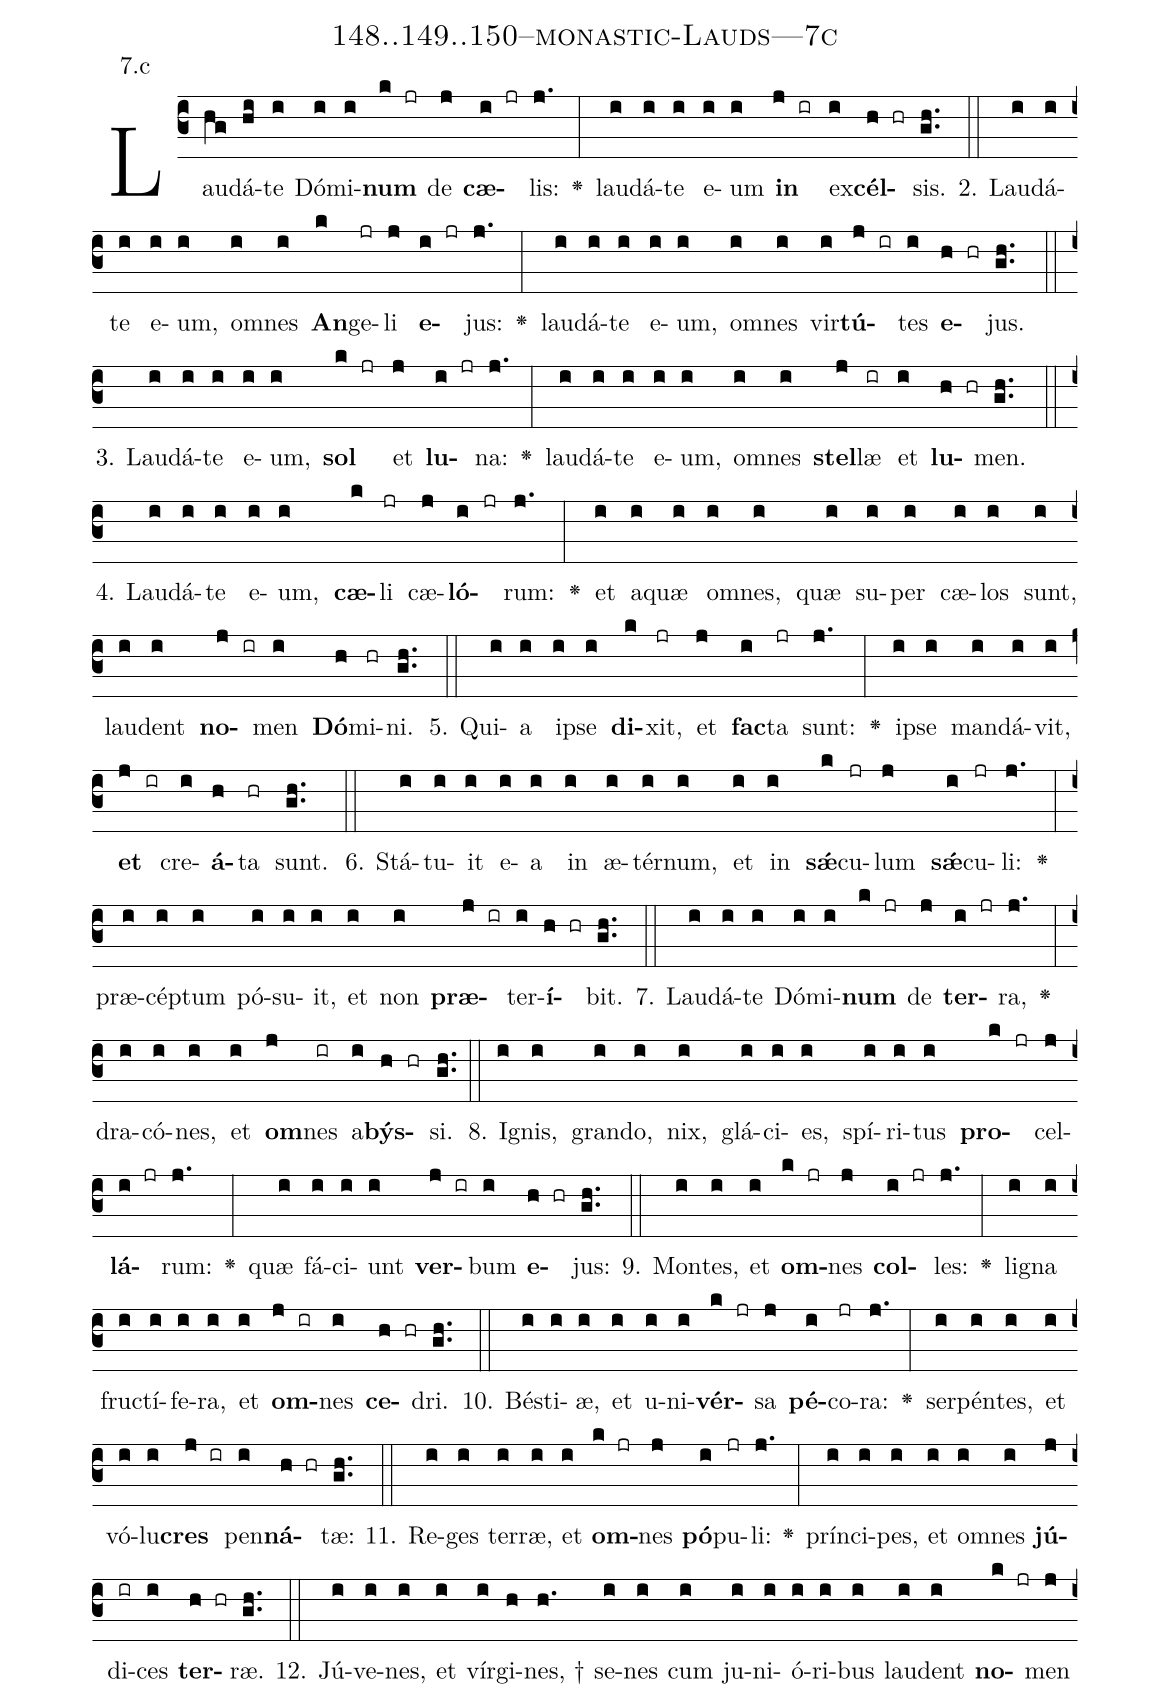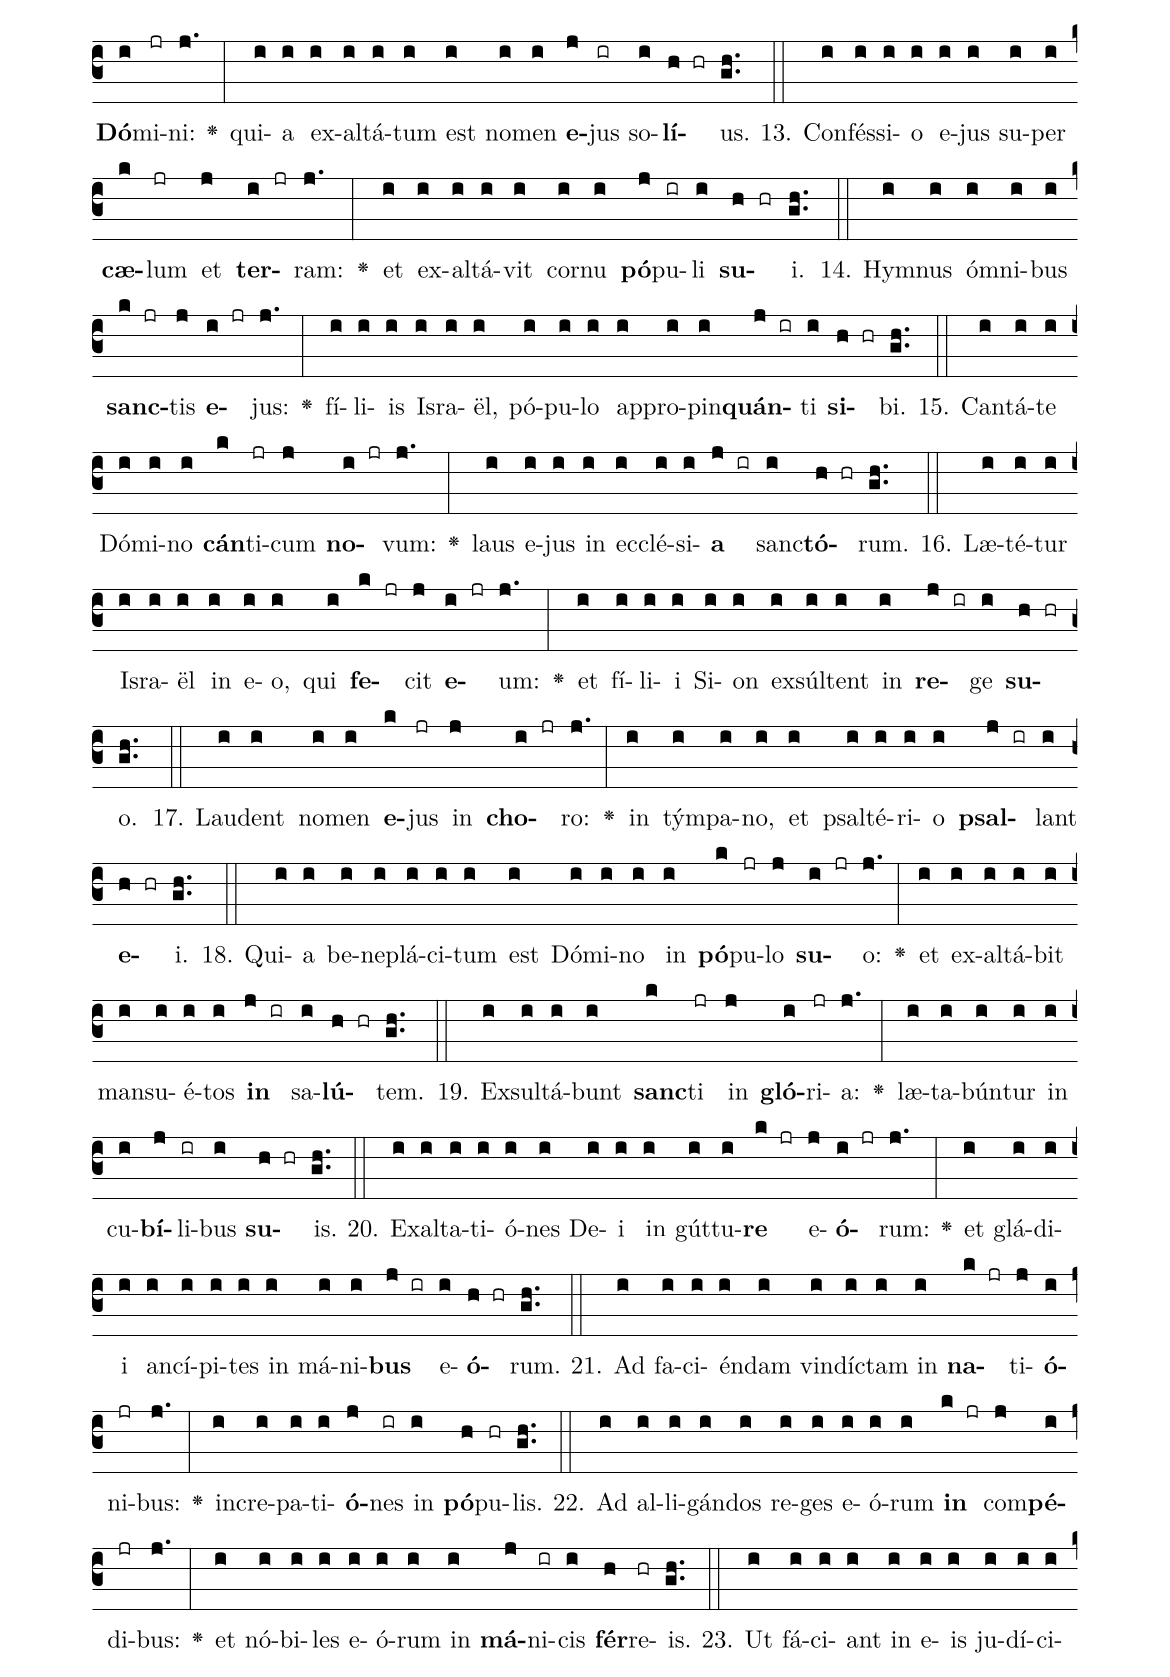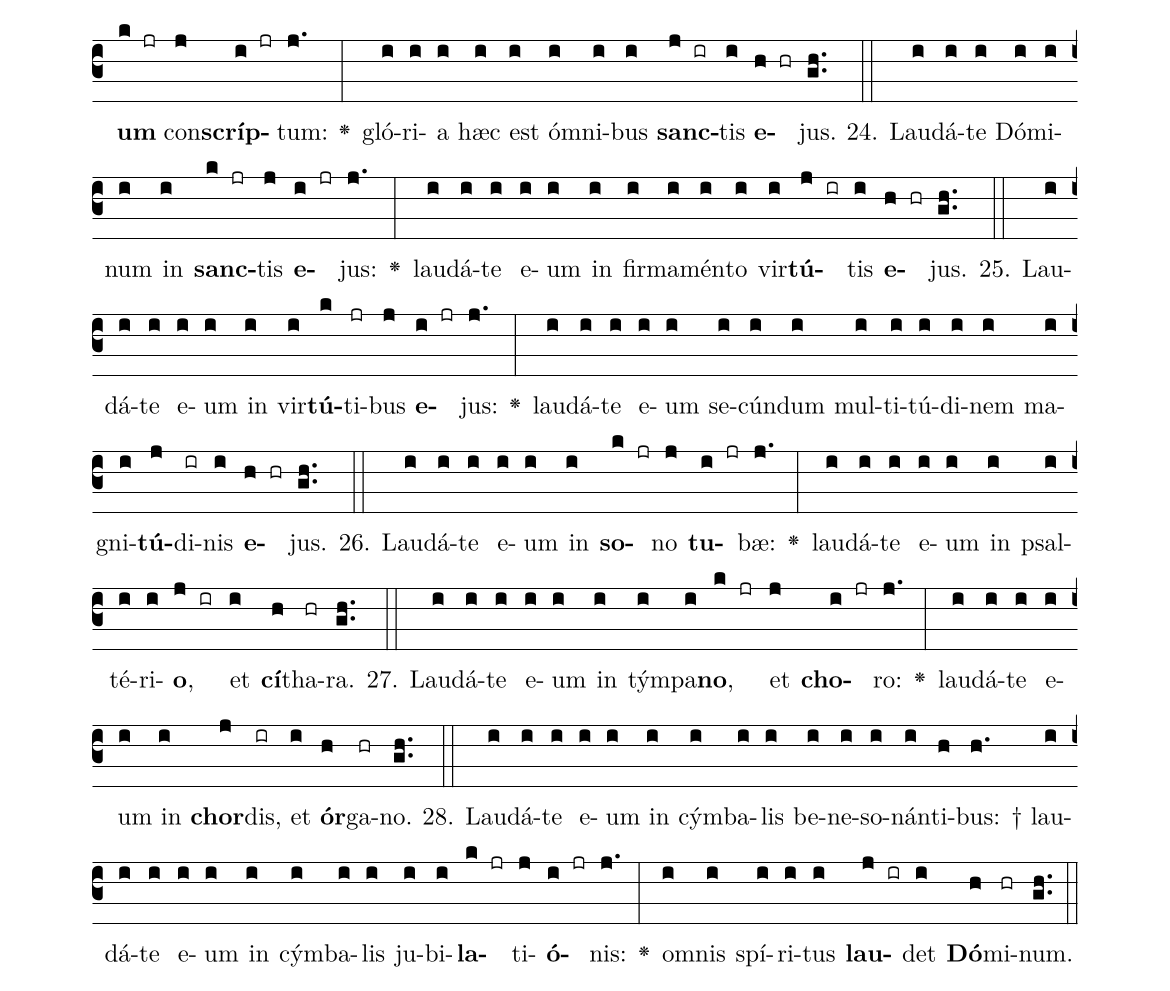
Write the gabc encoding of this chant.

name: 148..149..150--monastic-Lauds---7c;
annotation: 7.c;
%%
(c3)Lau(hg)dá(hi)te(i) Dó(i)mi(i)<b>num</b>(k jr) de(j) <b>cæ</b>(i jr)lis:(j.) <v>\greheightstar</v>(:) lau(i)dá(i)te(i) e(i)um(i) <b>in</b>(j ir) ex(i)<b>cél</b>(h hr)sis.(gh..) (::)
2. Lau(i)dá(i)te(i) e(i)um,(i) om(i)nes(i) <b>An</b>(k)ge(jr)li(j) <b>e</b>(i jr)jus:(j.) <v>\greheightstar</v>(:) lau(i)dá(i)te(i) e(i)um,(i) om(i)nes(i) vir(i)<b>tú</b>(j ir)tes(i) <b>e</b>(h hr)jus.(gh..) (::)
3. Lau(i)dá(i)te(i) e(i)um,(i) <b>sol</b>(k jr) et(j) <b>lu</b>(i jr)na:(j.) <v>\greheightstar</v>(:) lau(i)dá(i)te(i) e(i)um,(i) om(i)nes(i) <b>stel</b>(j)læ(ir) et(i) <b>lu</b>(h hr)men.(gh..) (::)
4. Lau(i)dá(i)te(i) e(i)um,(i) <b>cæ</b>(k)li(jr) cæ(j)<b>ló</b>(i jr)rum:(j.) <v>\greheightstar</v>(:) et(i) a(i)quæ(i) om(i)nes,(i) quæ(i) su(i)per(i) cæ(i)los(i) sunt,(i) lau(i)dent(i) <b>no</b>(j ir)men(i) <b>Dó</b>(h)mi(hr)ni.(gh..) (::)
5. Qui(i)a(i) ip(i)se(i) <b>di</b>(k)xit,(jr) et(j) <b>fac</b>(i)ta(jr) sunt:(j.) <v>\greheightstar</v>(:) ip(i)se(i) man(i)dá(i)vit,(i) <b>et</b>(j ir) cre(i)<b>á</b>(h)ta(hr) sunt.(gh..) (::)
6. Stá(i)tu(i)it(i) e(i)a(i) in(i) æ(i)tér(i)num,(i) et(i) in(i) <b>sǽ</b>(k)cu(jr)lum(j) <b>sǽ</b>(i)cu(jr)li:(j.) <v>\greheightstar</v>(:) præ(i)cép(i)tum(i) pó(i)su(i)it,(i) et(i) non(i) <b>præ</b>(j ir)ter(i)<b>í</b>(h hr)bit.(gh..) (::)
7. Lau(i)dá(i)te(i) Dó(i)mi(i)<b>num</b>(k jr) de(j) <b>ter</b>(i jr)ra,(j.) <v>\greheightstar</v>(:) dra(i)có(i)nes,(i) et(i) <b>om</b>(j)nes(ir) a(i)<b>býs</b>(h hr)si.(gh..) (::)
8. I(i)gnis,(i) gran(i)do,(i) nix,(i) glá(i)ci(i)es,(i) spí(i)ri(i)tus(i) <b>pro</b>(k jr)cel(j)<b>lá</b>(i jr)rum:(j.) <v>\greheightstar</v>(:) quæ(i) fá(i)ci(i)unt(i) <b>ver</b>(j ir)bum(i) <b>e</b>(h hr)jus:(gh..) (::)
9. Mon(i)tes,(i) et(i) <b>om</b>(k jr)nes(j) <b>col</b>(i jr)les:(j.) <v>\greheightstar</v>(:) li(i)gna(i) fruc(i)tí(i)fe(i)ra,(i) et(i) <b>om</b>(j ir)nes(i) <b>ce</b>(h hr)dri.(gh..) (::)
10. Bés(i)ti(i)æ,(i) et(i) u(i)ni(i)<b>vér</b>(k jr)sa(j) <b>pé</b>(i)co(jr)ra:(j.) <v>\greheightstar</v>(:) ser(i)pén(i)tes,(i) et(i) vó(i)lu(i)<b>cres</b>(j ir) pen(i)<b>ná</b>(h hr)tæ:(gh..) (::)
11. Re(i)ges(i) ter(i)ræ,(i) et(i) <b>om</b>(k jr)nes(j) <b>pó</b>(i)pu(jr)li:(j.) <v>\greheightstar</v>(:) prín(i)ci(i)pes,(i) et(i) om(i)nes(i) <b>jú</b>(j)di(ir)ces(i) <b>ter</b>(h hr)ræ.(gh..) (::)
12. Jú(i)ve(i)nes,(i) et(i) vír(i)gi(h)nes, †(h.) se(i)nes(i) cum(i) ju(i)ni(i)ó(i)ri(i)bus(i) lau(i)dent(i) <b>no</b>(k jr)men(j) <b>Dó</b>(i)mi(jr)ni:(j.) <v>\greheightstar</v>(:) qui(i)a(i) ex(i)al(i)tá(i)tum(i) est(i) no(i)men(i) <b>e</b>(j)jus(ir) so(i)<b>lí</b>(h hr)us.(gh..) (::)
13. Con(i)fés(i)si(i)o(i) e(i)jus(i) su(i)per(i) <b>cæ</b>(k)lum(jr) et(j) <b>ter</b>(i jr)ram:(j.) <v>\greheightstar</v>(:) et(i) ex(i)al(i)tá(i)vit(i) cor(i)nu(i) <b>pó</b>(j)pu(ir)li(i) <b>su</b>(h hr)i.(gh..) (::)
14. Hym(i)nus(i) óm(i)ni(i)bus(i) <b>sanc</b>(k jr)tis(j) <b>e</b>(i jr)jus:(j.) <v>\greheightstar</v>(:) fí(i)li(i)is(i) Is(i)ra(i)ël,(i) pó(i)pu(i)lo(i) ap(i)pro(i)pin(i)<b>quán</b>(j ir)ti(i) <b>si</b>(h hr)bi.(gh..) (::)
15. Can(i)tá(i)te(i) Dó(i)mi(i)no(i) <b>cán</b>(k)ti(jr)cum(j) <b>no</b>(i jr)vum:(j.) <v>\greheightstar</v>(:) laus(i) e(i)jus(i) in(i) ec(i)clé(i)si(i)<b>a</b>(j ir) sanc(i)<b>tó</b>(h hr)rum.(gh..) (::)
16. Læ(i)té(i)tur(i) Is(i)ra(i)ël(i) in(i) e(i)o,(i) qui(i) <b>fe</b>(k jr)cit(j) <b>e</b>(i jr)um:(j.) <v>\greheightstar</v>(:) et(i) fí(i)li(i)i(i) Si(i)on(i) ex(i)súl(i)tent(i) in(i) <b>re</b>(j ir)ge(i) <b>su</b>(h hr)o.(gh..) (::)
17. Lau(i)dent(i) no(i)men(i) <b>e</b>(k)jus(jr) in(j) <b>cho</b>(i jr)ro:(j.) <v>\greheightstar</v>(:) in(i) tým(i)pa(i)no,(i) et(i) psal(i)té(i)ri(i)o(i) <b>psal</b>(j ir)lant(i) <b>e</b>(h hr)i.(gh..) (::)
18. Qui(i)a(i) be(i)ne(i)plá(i)ci(i)tum(i) est(i) Dó(i)mi(i)no(i) in(i) <b>pó</b>(k)pu(jr)lo(j) <b>su</b>(i jr)o:(j.) <v>\greheightstar</v>(:) et(i) ex(i)al(i)tá(i)bit(i) man(i)su(i)é(i)tos(i) <b>in</b>(j ir) sa(i)<b>lú</b>(h hr)tem.(gh..) (::)
19. Ex(i)sul(i)tá(i)bunt(i) <b>sanc</b>(k)ti(jr) in(j) <b>gló</b>(i)ri(jr)a:(j.) <v>\greheightstar</v>(:) læ(i)ta(i)bún(i)tur(i) in(i) cu(i)<b>bí</b>(j)li(ir)bus(i) <b>su</b>(h hr)is.(gh..) (::)
20. Ex(i)al(i)ta(i)ti(i)ó(i)nes(i) De(i)i(i) in(i) gút(i)tu(i)<b>re</b>(k jr) e(j)<b>ó</b>(i jr)rum:(j.) <v>\greheightstar</v>(:) et(i) glá(i)di(i)i(i) an(i)cí(i)pi(i)tes(i) in(i) má(i)ni(i)<b>bus</b>(j ir) e(i)<b>ó</b>(h hr)rum.(gh..) (::)
21. Ad(i) fa(i)ci(i)én(i)dam(i) vin(i)díc(i)tam(i) in(i) <b>na</b>(k jr)ti(j)<b>ó</b>(i)ni(jr)bus:(j.) <v>\greheightstar</v>(:) in(i)cre(i)pa(i)ti(i)<b>ó</b>(j)nes(ir) in(i) <b>pó</b>(h)pu(hr)lis.(gh..) (::)
22. Ad(i) al(i)li(i)gán(i)dos(i) re(i)ges(i) e(i)ó(i)rum(i) <b>in</b>(k jr) com(j)<b>pé</b>(i)di(jr)bus:(j.) <v>\greheightstar</v>(:) et(i) nó(i)bi(i)les(i) e(i)ó(i)rum(i) in(i) <b>má</b>(j)ni(ir)cis(i) <b>fér</b>(h)re(hr)is.(gh..) (::)
23. Ut(i) fá(i)ci(i)ant(i) in(i) e(i)is(i) ju(i)dí(i)ci(i)<b>um</b>(k jr) con(j)<b>scríp</b>(i jr)tum:(j.) <v>\greheightstar</v>(:) gló(i)ri(i)a(i) hæc(i) est(i) óm(i)ni(i)bus(i) <b>sanc</b>(j ir)tis(i) <b>e</b>(h hr)jus.(gh..) (::)
24. Lau(i)dá(i)te(i) Dó(i)mi(i)num(i) in(i) <b>sanc</b>(k jr)tis(j) <b>e</b>(i jr)jus:(j.) <v>\greheightstar</v>(:) lau(i)dá(i)te(i) e(i)um(i) in(i) fir(i)ma(i)mén(i)to(i) vir(i)<b>tú</b>(j ir)tis(i) <b>e</b>(h hr)jus.(gh..) (::)
25. Lau(i)dá(i)te(i) e(i)um(i) in(i) vir(i)<b>tú</b>(k)ti(jr)bus(j) <b>e</b>(i jr)jus:(j.) <v>\greheightstar</v>(:) lau(i)dá(i)te(i) e(i)um(i) se(i)cún(i)dum(i) mul(i)ti(i)tú(i)di(i)nem(i) ma(i)gni(i)<b>tú</b>(j)di(ir)nis(i) <b>e</b>(h hr)jus.(gh..) (::)
26. Lau(i)dá(i)te(i) e(i)um(i) in(i) <b>so</b>(k jr)no(j) <b>tu</b>(i jr)bæ:(j.) <v>\greheightstar</v>(:) lau(i)dá(i)te(i) e(i)um(i) in(i) psal(i)té(i)ri(i)<b>o</b>,(j ir) et(i) <b>cí</b>(h)tha(hr)ra.(gh..) (::)
27. Lau(i)dá(i)te(i) e(i)um(i) in(i) tým(i)pa(i)<b>no</b>,(k jr) et(j) <b>cho</b>(i jr)ro:(j.) <v>\greheightstar</v>(:) lau(i)dá(i)te(i) e(i)um(i) in(i) <b>chor</b>(j)dis,(ir) et(i) <b>ór</b>(h)ga(hr)no.(gh..) (::)
28. Lau(i)dá(i)te(i) e(i)um(i) in(i) cým(i)ba(i)lis(i) be(i)ne(i)so(i)nán(i)ti(h)bus: †(h.) lau(i)dá(i)te(i) e(i)um(i) in(i) cým(i)ba(i)lis(i) ju(i)bi(i)<b>la</b>(k jr)ti(j)<b>ó</b>(i jr)nis:(j.) <v>\greheightstar</v>(:) om(i)nis(i) spí(i)ri(i)tus(i) <b>lau</b>(j ir)det(i) <b>Dó</b>(h)mi(hr)num.(gh..) (::)
